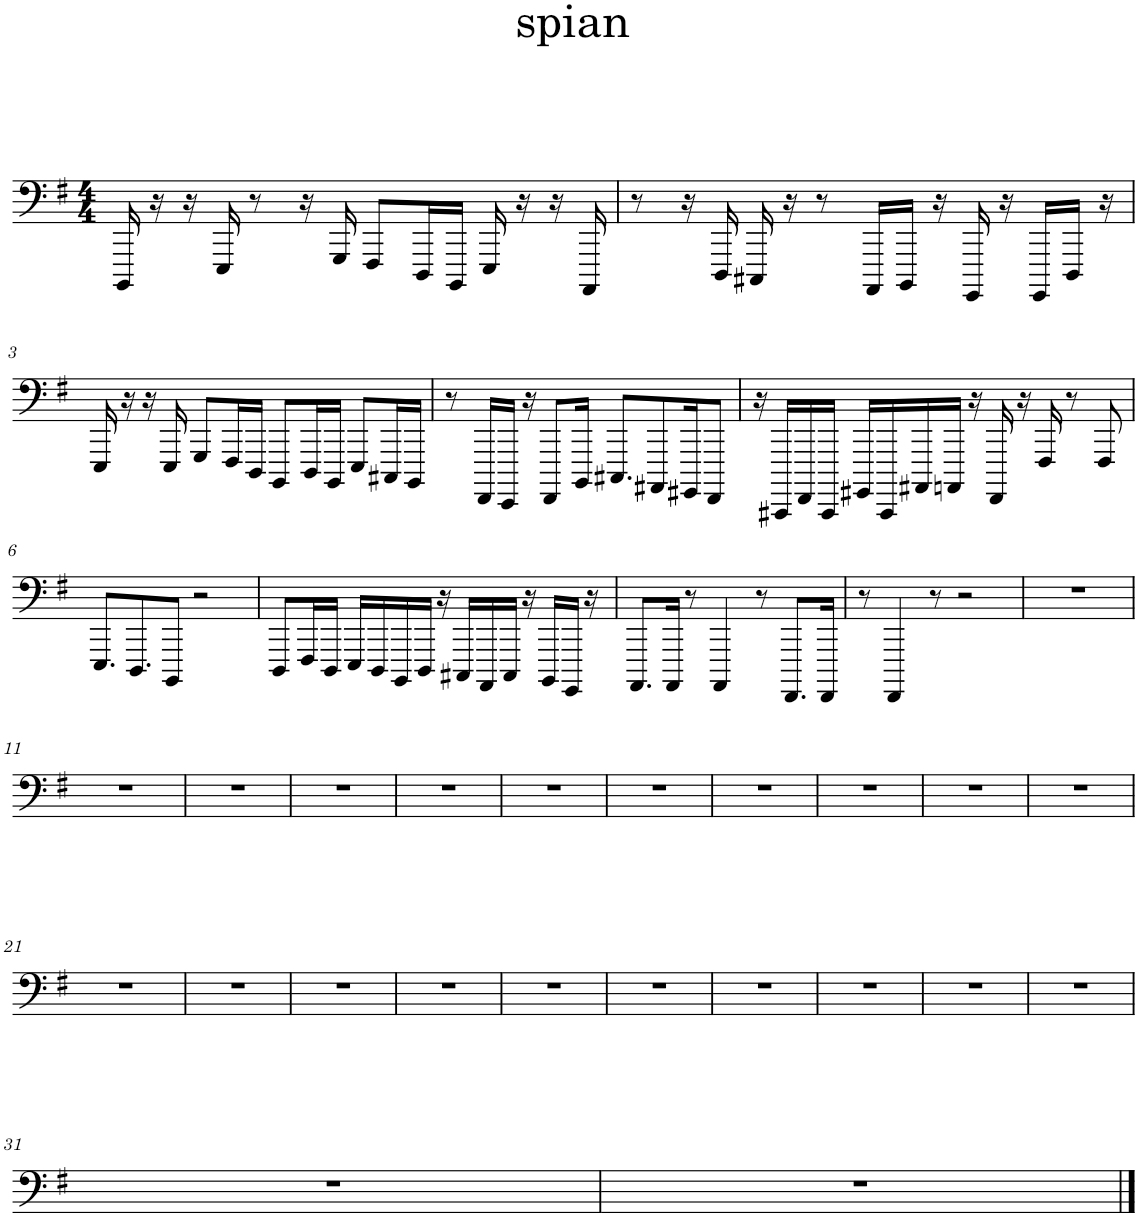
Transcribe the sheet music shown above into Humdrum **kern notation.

**kern
*part1
*staff1
*I"Piano
*I'Pno.
*clefF4
*k[f#]
*M4/4
=1
16BBBB/
16r
16r
16EEE/
8r
16r
16GGG/
8FFF#/L
16DDD/L
16BBBB/JJ
16EEE/
16r
16r
16AAAA/
=2
8r
16r
16DDD/
16CCC#X/
16r
8r
16AAAA/LL
16BBBB/JJ
16r
16GGGG/
16r
16GGGG/LL
16DDD/JJ
16r
!!LO:LB:g=z
=3
16EEE/
16r
16r
16EEE/
8GGG/L
16FFF#/L
16DDD/JJ
8BBBB/L
16DDD/L
16BBBB/JJ
8EEE/L
16CCC#X/L
16BBBB/JJ
=4
8r
16FFFF#/LL
16EEEE/JJ
16r
8FFFF#/L
16BBBB/Jk
8.CCC#X/L
8AAAA#X/
16GGGG#X/K
8FFFF#/J
=5
16r
16CCCC#X/LL
16FFFF#/
16CCCC#/JJ
16GGGG#X/LL
16CCCC#/
16AAAA#X/
16AAAAn/JJ
16r
16FFFF#/
16r
16FFF#/
8r
8FFF#/
!!LO:LB:g=z
=6
8.EEE/L
8.DDD/
8BBBB/J
2r
=7
8DDD/L
16FFF#/L
16DDD/JJ
16EEE/LL
16DDD/
16BBBB/
16DDD/JJ
16r
16CCC#X/LL
16AAAA/
16CCC#/JJ
16r
16BBBB/LL
16GGGG/JJ
16r
=8
8.AAAA/L
16AAAA/Jk
8r
4AAAA/
8r
8.FFFF#/L
16FFFF#/Jk
=9
8r
4FFFF#/
8r
2r
=10
1r
!!LO:LB:g=z
=11
1r
=12
1r
=13
1r
=14
1r
=15
1r
=16
1r
=17
1r
=18
1r
=19
1r
=20
1r
!!LO:LB:g=z
=21
1r
=22
1r
=23
1r
=24
1r
=25
1r
=26
1r
=27
1r
=28
1r
=29
1r
=30
1r
!!LO:LB:g=z
=31
1r
=32
1r
==
*-
